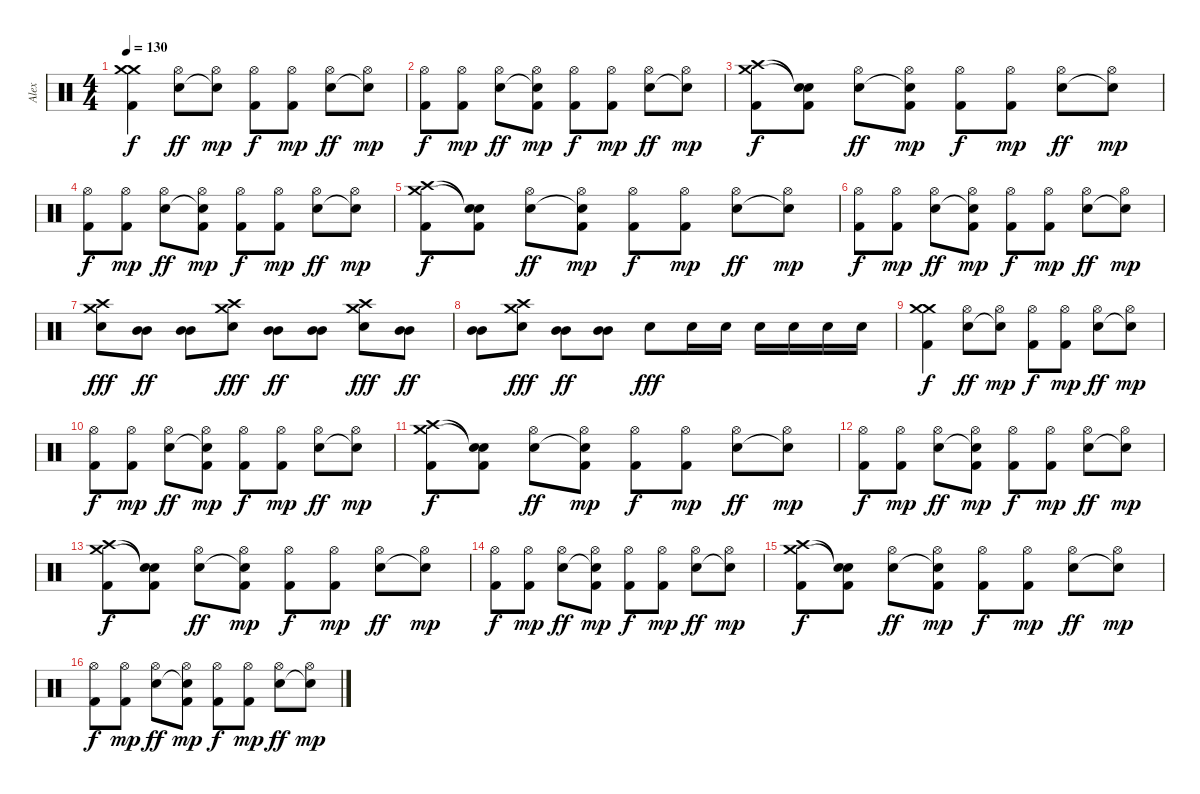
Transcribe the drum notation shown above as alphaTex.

\track ("Alex" "Alex") {instrument percussion}
\staff {score}
\articulation defaults
\ts (4 4)
\tempo 130
\clef neutral
\ks c
("Crash medium (hit)" "Crash medium (hit)" "Kick (hit) 2").4{dy f} ("Hi-Hat (open)" "Electric Snare (hit)").8{dy ff} ("Hi-Hat (open)" "Snare (hit)"{t}).8{dy mp} ("Hi-Hat (open)" "Kick (hit) 2").8{dy f} ("Hi-Hat (open)" "Kick (hit) 2").8{dy mp} ("Hi-Hat (open)" "Electric Snare (hit)").8{dy ff} ("Hi-Hat (open)" "Snare (hit)"{t}).8{dy mp} |
("Hi-Hat (open)" "Kick (hit) 2").8{dy f} ("Hi-Hat (open)" "Kick (hit) 2").8{dy mp} ("Hi-Hat (open)" "Electric Snare (hit)").8{dy ff} ("Hi-Hat (open)" "Snare (hit)"{t} "Kick (hit) 2").8{dy mp} ("Hi-Hat (open)" "Kick (hit) 2").8{dy f} ("Hi-Hat (open)" "Kick (hit) 2").8{dy mp} ("Hi-Hat (open)" "Electric Snare (hit)").8{dy ff} ("Hi-Hat (open)" "Snare (hit)"{t}).8{dy mp} |
("Crash medium (hit)" "Crash high (hit)" "Kick (hit) 2").8{dy f} ("Snare (hit)"{t} "Snare (hit)"{t} "Kick (hit) 2").8 ("Hi-Hat (open)" "Electric Snare (hit)").8{dy ff} ("Hi-Hat (open)" "Snare (hit)"{t} "Kick (hit) 2").8{dy mp} ("Hi-Hat (open)" "Kick (hit) 2").8{dy f} ("Hi-Hat (open)" "Kick (hit) 2").8{dy mp} ("Hi-Hat (open)" "Electric Snare (hit)").8{dy ff} ("Hi-Hat (open)" "Snare (hit)"{t}).8{dy mp} |
("Hi-Hat (open)" "Kick (hit) 2").8{dy f} ("Hi-Hat (open)" "Kick (hit) 2").8{dy mp} ("Hi-Hat (open)" "Electric Snare (hit)").8{dy ff} ("Hi-Hat (open)" "Snare (hit)"{t} "Kick (hit) 2").8{dy mp} ("Hi-Hat (open)" "Kick (hit) 2").8{dy f} ("Hi-Hat (open)" "Kick (hit) 2").8{dy mp} ("Hi-Hat (open)" "Electric Snare (hit)").8{dy ff} ("Hi-Hat (open)" "Snare (hit)"{t}).8{dy mp} |
("Crash medium (hit)" "Crash high (hit)" "Kick (hit) 2").8{dy f} ("Snare (hit)"{t} "Snare (hit)"{t} "Kick (hit) 2").8 ("Hi-Hat (open)" "Electric Snare (hit)").8{dy ff} ("Hi-Hat (open)" "Snare (hit)"{t} "Kick (hit) 2").8{dy mp} ("Hi-Hat (open)" "Kick (hit) 2").8{dy f} ("Hi-Hat (open)" "Kick (hit) 2").8{dy mp} ("Hi-Hat (open)" "Electric Snare (hit)").8{dy ff} ("Hi-Hat (open)" "Snare (hit)"{t}).8{dy mp} |
("Hi-Hat (open)" "Kick (hit) 2").8{dy f} ("Hi-Hat (open)" "Kick (hit) 2").8{dy mp} ("Hi-Hat (open)" "Electric Snare (hit)").8{dy ff} ("Hi-Hat (open)" "Snare (hit)"{t} "Kick (hit) 2").8{dy mp} ("Hi-Hat (open)" "Kick (hit) 2").8{dy f} ("Hi-Hat (open)" "Kick (hit) 2").8{dy mp} ("Hi-Hat (open)" "Electric Snare (hit)").8{dy ff} ("Hi-Hat (open)" "Snare (hit)"{t}).8{dy mp} |
("Crash high (hit)" "Crash medium (hit)" "Electric Snare (hit)").8{dy fff} ("Mid Tom (hit)" "Mid Tom (hit)").8{dy ff} ("Mid Tom (hit)" "Mid Tom (hit)").8 ("Crash high (hit)" "Crash medium (hit)" "Electric Snare (hit)").8{dy fff} ("Mid Tom (hit)" "Mid Tom (hit)").8{dy ff} ("Mid Tom (hit)" "Mid Tom (hit)").8 ("Crash high (hit)" "Crash medium (hit)" "Electric Snare (hit)").8{dy fff} ("Mid Tom (hit)" "Mid Tom (hit)").8{dy ff} |
("Mid Tom (hit)" "Mid Tom (hit)").8 ("Crash high (hit)" "Crash medium (hit)" "Electric Snare (hit)").8{dy fff} ("Mid Tom (hit)" "Mid Tom (hit)").8{dy ff} ("Mid Tom (hit)" "Mid Tom (hit)").8 "Electric Snare (hit)".8{dy fff} "Electric Snare (hit)".16 "Electric Snare (hit)".16 "Electric Snare (hit)".16 "Electric Snare (hit)".16 "Electric Snare (hit)".16 "Electric Snare (hit)".16 |
("Crash medium (hit)" "Crash medium (hit)" "Kick (hit) 2").4{dy f} ("Hi-Hat (open)" "Electric Snare (hit)").8{dy ff} ("Hi-Hat (open)" "Snare (hit)"{t}).8{dy mp} ("Hi-Hat (open)" "Kick (hit) 2").8{dy f} ("Hi-Hat (open)" "Kick (hit) 2").8{dy mp} ("Hi-Hat (open)" "Electric Snare (hit)").8{dy ff} ("Hi-Hat (open)" "Snare (hit)"{t}).8{dy mp} |
("Hi-Hat (open)" "Kick (hit) 2").8{dy f} ("Hi-Hat (open)" "Kick (hit) 2").8{dy mp} ("Hi-Hat (open)" "Electric Snare (hit)").8{dy ff} ("Hi-Hat (open)" "Snare (hit)"{t} "Kick (hit) 2").8{dy mp} ("Hi-Hat (open)" "Kick (hit) 2").8{dy f} ("Hi-Hat (open)" "Kick (hit) 2").8{dy mp} ("Hi-Hat (open)" "Electric Snare (hit)").8{dy ff} ("Hi-Hat (open)" "Snare (hit)"{t}).8{dy mp} |
("Crash medium (hit)" "Crash high (hit)" "Kick (hit) 2").8{dy f} ("Snare (hit)"{t} "Snare (hit)"{t} "Kick (hit) 2").8 ("Hi-Hat (open)" "Electric Snare (hit)").8{dy ff} ("Hi-Hat (open)" "Snare (hit)"{t} "Kick (hit) 2").8{dy mp} ("Hi-Hat (open)" "Kick (hit) 2").8{dy f} ("Hi-Hat (open)" "Kick (hit) 2").8{dy mp} ("Hi-Hat (open)" "Electric Snare (hit)").8{dy ff} ("Hi-Hat (open)" "Snare (hit)"{t}).8{dy mp} |
("Hi-Hat (open)" "Kick (hit) 2").8{dy f} ("Hi-Hat (open)" "Kick (hit) 2").8{dy mp} ("Hi-Hat (open)" "Electric Snare (hit)").8{dy ff} ("Hi-Hat (open)" "Snare (hit)"{t} "Kick (hit) 2").8{dy mp} ("Hi-Hat (open)" "Kick (hit) 2").8{dy f} ("Hi-Hat (open)" "Kick (hit) 2").8{dy mp} ("Hi-Hat (open)" "Electric Snare (hit)").8{dy ff} ("Hi-Hat (open)" "Snare (hit)"{t}).8{dy mp} |
("Crash medium (hit)" "Crash high (hit)" "Kick (hit) 2").8{dy f} ("Snare (hit)"{t} "Snare (hit)"{t} "Kick (hit) 2").8 ("Hi-Hat (open)" "Electric Snare (hit)").8{dy ff} ("Hi-Hat (open)" "Snare (hit)"{t} "Kick (hit) 2").8{dy mp} ("Hi-Hat (open)" "Kick (hit) 2").8{dy f} ("Hi-Hat (open)" "Kick (hit) 2").8{dy mp} ("Hi-Hat (open)" "Electric Snare (hit)").8{dy ff} ("Hi-Hat (open)" "Snare (hit)"{t}).8{dy mp} |
("Hi-Hat (open)" "Kick (hit) 2").8{dy f} ("Hi-Hat (open)" "Kick (hit) 2").8{dy mp} ("Hi-Hat (open)" "Electric Snare (hit)").8{dy ff} ("Hi-Hat (open)" "Snare (hit)"{t} "Kick (hit) 2").8{dy mp} ("Hi-Hat (open)" "Kick (hit) 2").8{dy f} ("Hi-Hat (open)" "Kick (hit) 2").8{dy mp} ("Hi-Hat (open)" "Electric Snare (hit)").8{dy ff} ("Hi-Hat (open)" "Snare (hit)"{t}).8{dy mp} |
("Crash medium (hit)" "Crash high (hit)" "Kick (hit) 2").8{dy f} ("Snare (hit)"{t} "Snare (hit)"{t} "Kick (hit) 2").8 ("Hi-Hat (open)" "Electric Snare (hit)").8{dy ff} ("Hi-Hat (open)" "Snare (hit)"{t} "Kick (hit) 2").8{dy mp} ("Hi-Hat (open)" "Kick (hit) 2").8{dy f} ("Hi-Hat (open)" "Kick (hit) 2").8{dy mp} ("Hi-Hat (open)" "Electric Snare (hit)").8{dy ff} ("Hi-Hat (open)" "Snare (hit)"{t}).8{dy mp} |
("Hi-Hat (open)" "Kick (hit) 2").8{dy f} ("Hi-Hat (open)" "Kick (hit) 2").8{dy mp} ("Hi-Hat (open)" "Electric Snare (hit)").8{dy ff} ("Hi-Hat (open)" "Snare (hit)"{t} "Kick (hit) 2").8{dy mp} ("Hi-Hat (open)" "Kick (hit) 2").8{dy f} ("Hi-Hat (open)" "Kick (hit) 2").8{dy mp} ("Hi-Hat (open)" "Electric Snare (hit)").8{dy ff} ("Hi-Hat (open)" "Snare (hit)"{t}).8{dy mp}
